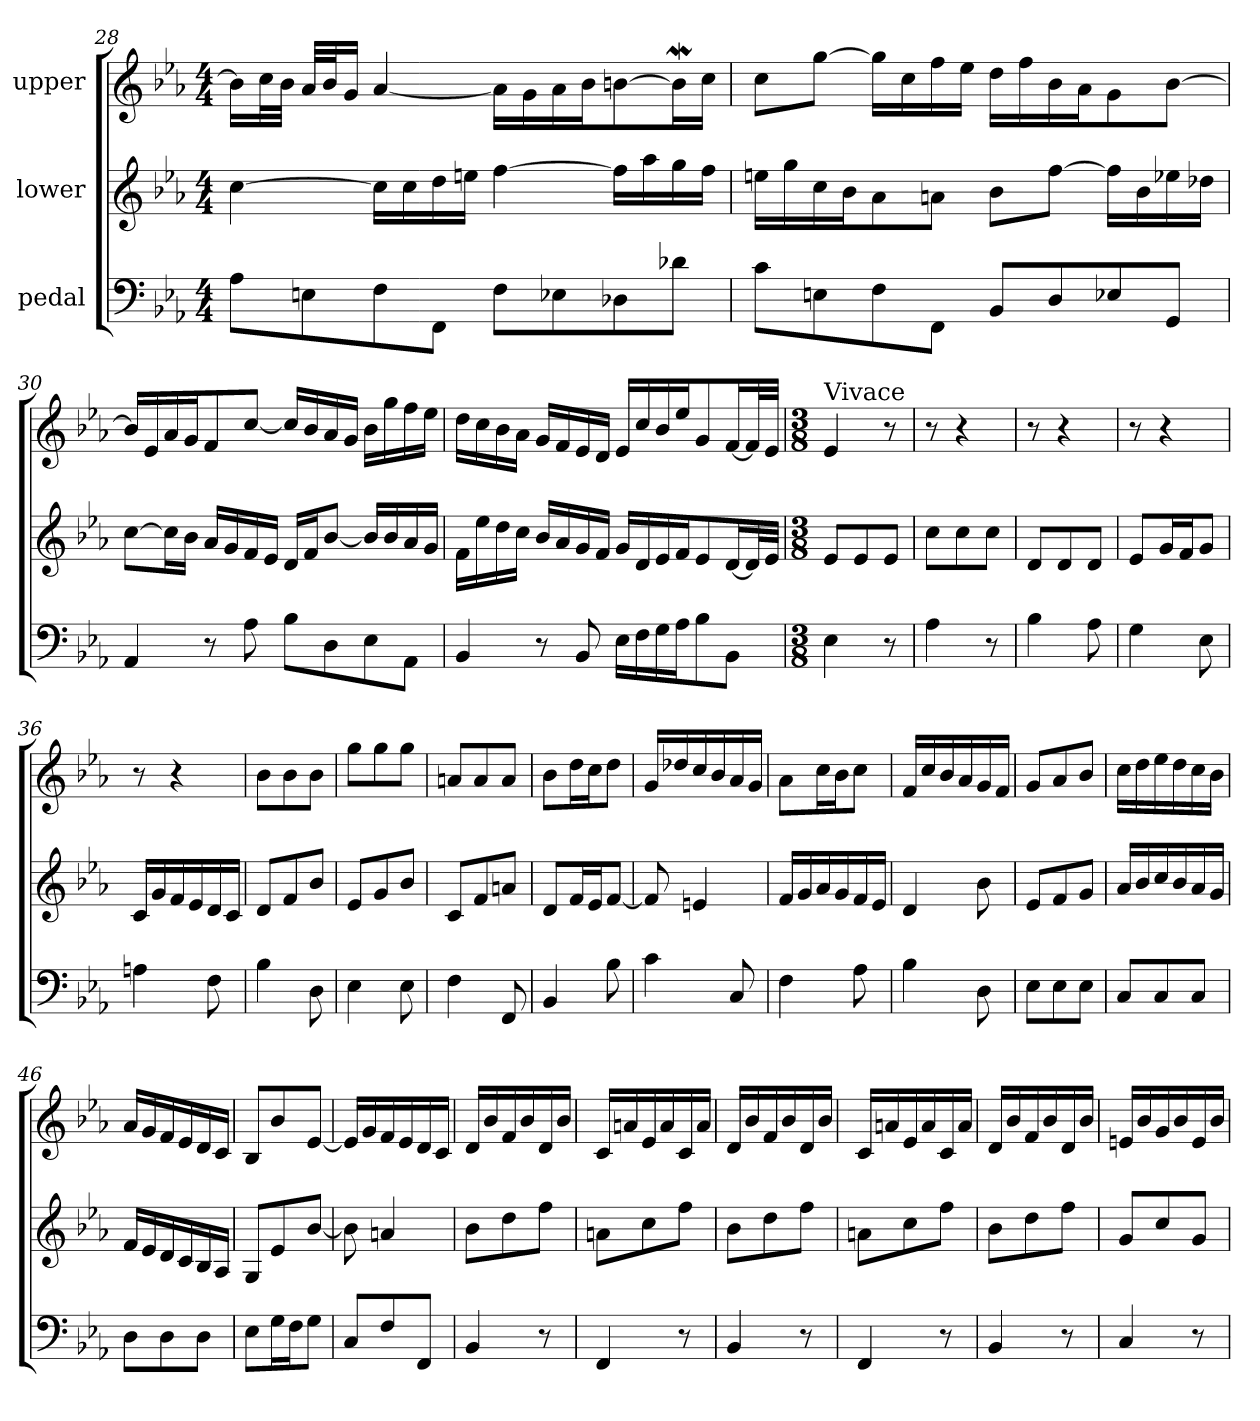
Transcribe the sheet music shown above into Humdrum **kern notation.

**kern	**kern	**kern
*part3	*part2	*part1
*staff3	*staff2	*staff1
*I"pedal	*I"lower	*I"upper
*clefF4	*clefG2	*clefG2
*k[b-e-a-]	*k[b-e-a-]	*k[b-e-a-]
*E-:	*E-:	*E-:
*M4/4	*M4/4	*M4/4
=28	=28	=28
8A-\L	[4cc\	16b-\LL]
.	.	32cc\L
.	.	32b-\JJJ
8En\	.	32a-/LLL
.	.	32b-/J
.	.	16g/JJ
8F\	16cc\LL]	[4a-/
.	16cc\	.
8FF\J	16dd\	.
.	16een\JJ	.
8F\L	[4ff\	16a-\LL]
.	.	16g\
8E-X\	.	16a-\
.	.	16b-\J
8D-X\	16ff\LL]	[8bn\
.	16aa-\	.
8d-X\J	16gg\	16bW\L]
.	16ff\JJ	16cc\JJ
!!LO:LB:g=z
=29	=29	=29
8c\L	16een\LL	8cc\L
.	16gg\	.
8En\	16cc\	[8gg\J
.	16b-\J	.
8F\	8a-\	16gg\LL]
.	.	16cc\
8FF\J	8an\J	16ff\
.	.	16ee-\JJ
8BB-/L	8b-\L	16dd\LL
.	.	16ff\
8D/	[8ff\J	16b-\
.	.	16a-\J
8E-X/	16ff\LL]	8g\
.	16b-\	.
8GG/J	16ee-X\	[8b-\J
.	16dd-X\JJ	.
=30	=30	=30
4AA-/	[8cc\L	16b-/LL]
.	.	16e-/
.	16cc\L]	16a-/
.	16b-\JJ	16g/J
8r	16a-/LL	8f/
.	16g/	.
8A-\	16f/	[8cc/J
.	16e-/JJ	.
8B-\L	16d/LL	16cc/LL]
.	16f/J	16b-/
8D\	[8b-/J	16a-/
.	.	16g/JJ
8E-\	16b-/LL]	16b-\LL
.	16b-/	16gg\
8AA-\J	16a-/	16ff\
.	16g/JJ	16ee-\JJ
=31	=31	=31
4BB-/	16f\LL	16dd\LL
.	16ee-\	16cc\
.	16dd\	16b-\
.	16cc\JJ	16a-\JJ
8r	16b-/LL	16g/LL
.	16a-/	16f/
8BB-/	16g/	16e-/
.	16f/JJ	16d/JJ
16E-\LL	16g/LL	16e-/LL
16F\	16d/	16cc/
16G\	16e-/	16b-/
16A-\J	16f/J	16ee-/J
8B-\	8e-/	8g/
8BB-\J	[16d/L	[16f/L
.	32d/L]	32f/L]
.	32e-/JJJ	32e-/JJJ
!!LO:LB:g=z
=32	=32	=32
*M3/8	*M3/8	*M3/8
!	!	!LO:TX:a:t=Vivace
4E-\	8e-/L	4e-/
.	8e-/	.
8r	8e-/J	8r
=33	=33	=33
4A-\	8cc\L	8r
.	8cc\	4r
8r	8cc\J	.
=34	=34	=34
4B-\	8d/L	8r
.	8d/	4r
8A-\	8d/J	.
=35	=35	=35
4G\	8e-/L	8r
.	16g/L	4r
.	16f/J	.
8E-\	8g/J	.
=36	=36	=36
4An\	16c/LL	8r
.	16g/	.
.	16f/	4r
.	16e-/	.
8F\	16d/	.
.	16c/JJ	.
=37	=37	=37
4B-\	8d/L	8b-\L
.	8f/	8b-\
8D\	8b-/J	8b-\J
!!LO:LB:g=z
=38	=38	=38
4E-\	8e-/L	8gg\L
.	8g/	8gg\
8E-\	8b-/J	8gg\J
=39	=39	=39
4F\	8c/L	8an/L
.	8f/	8a/
8FF/	8an/J	8a/J
=40	=40	=40
4BB-/	8d/L	8b-\L
.	16f/L	16dd\L
.	16e-/J	16cc\J
8B-\	[8f/J	8dd\J
=41	=41	=41
4c\	8f/]	16g/LL
.	.	16dd-X/
.	4en/	16cc/
.	.	16b-/
8C/	.	16a-/
.	.	16g/JJ
=42	=42	=42
4F\	16f/LL	8a-\L
.	16g/	.
.	16a-/	16cc\L
.	16g/	16b-\J
8A-\	16f/	8cc\J
.	16e-/JJ	.
=43	=43	=43
4B-\	4d/	16f/LL
.	.	16cc/
.	.	16b-/
.	.	16a-/
8D\	8b-\	16g/
.	.	16f/JJ
=44	=44	=44
8E-\L	8e-/L	8g/L
8E-\	8f/	8a-/
8E-\J	8g/J	8b-/J
=45	=45	=45
8C/L	16a-/LL	16cc\LL
.	16b-/	16dd\
8C/	16cc/	16ee-\
.	16b-/	16dd\
8C/J	16a-/	16cc\
.	16g/JJ	16b-\JJ
!!LO:LB:g=z
=46	=46	=46
8D\L	16f/LL	16a-/LL
.	16e-/	16g/
8D\	16d/	16f/
.	16c/	16e-/
8D\J	16B-/	16d/
.	16A-/JJ	16c/JJ
=47	=47	=47
8E-\L	8G/L	8B-/L
16G\L	8e-/	8b-/
16F\J	.	.
8G\J	[8b-/J	[8e-/J
=48	=48	=48
8C/L	8b-\]	16e-/LL]
.	.	16g/
8F/	4an/	16f/
.	.	16e-/
8FF/J	.	16d/
.	.	16c/JJ
=49	=49	=49
4BB-/	8b-\L	16d/LL
.	.	16b-/
.	8dd\	16f/
.	.	16b-/
8r	8ff\J	16d/
.	.	16b-/JJ
=50	=50	=50
4FF/	8an\L	16c/LL
.	.	16an/
.	8cc\	16e-/
.	.	16a/
8r	8ff\J	16c/
.	.	16a/JJ
=51	=51	=51
4BB-/	8b-\L	16d/LL
.	.	16b-/
.	8dd\	16f/
.	.	16b-/
8r	8ff\J	16d/
.	.	16b-/JJ
!!LO:LB:g=z
=52	=52	=52
4FF/	8an\L	16c/LL
.	.	16an/
.	8cc\	16e-/
.	.	16a/
8r	8ff\J	16c/
.	.	16a/JJ
=53	=53	=53
4BB-/	8b-\L	16d/LL
.	.	16b-/
.	8dd\	16f/
.	.	16b-/
8r	8ff\J	16d/
.	.	16b-/JJ
=54	=54	=54
4C/	8g/L	16en/LL
.	.	16b-/
.	8cc/	16g/
.	.	16b-/
8r	8g/J	16e/
.	.	16b-/JJ
=	=	=
*-	*-	*-
